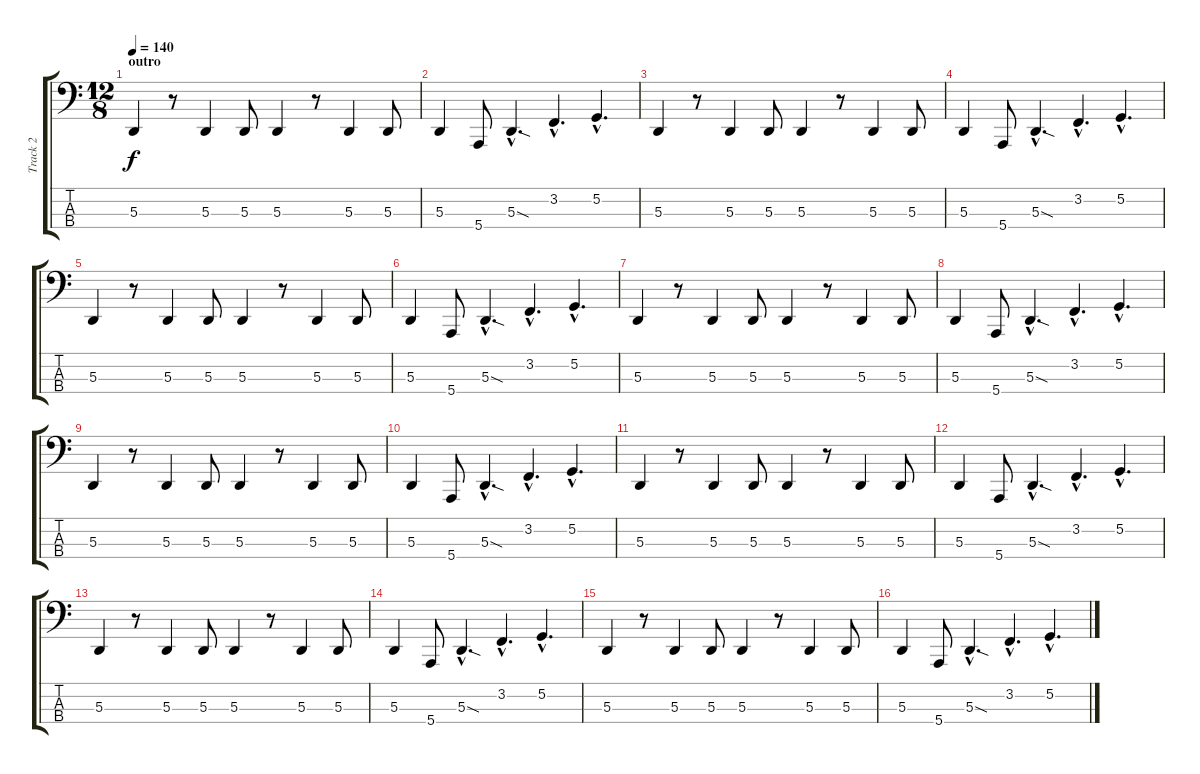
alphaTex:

\track ("Track 2" "Track 2") {instrument lead8bassandlead}
\staff {score tabs}
\tuning (G2 D2 A1 E1) {hide}
\ts (12 8)
\section ("" "outro")
\tempo 140
\clef f4
\ks c
5.3.4{dy f} r.8 5.3.4 5.3.8 5.3.4 r.8 5.3.4 5.3.8 |
5.3.4 5.4.8 5.3{sod hac}.4{d} 3.2{hac}.4{d} 5.2{hac}.4{d} |
5.3.4 r.8 5.3.4 5.3.8 5.3.4 r.8 5.3.4 5.3.8 |
5.3.4 5.4.8 5.3{sod hac}.4{d} 3.2{hac}.4{d} 5.2{hac}.4{d} |
5.3.4 r.8 5.3.4 5.3.8 5.3.4 r.8 5.3.4 5.3.8 |
5.3.4 5.4.8 5.3{sod hac}.4{d} 3.2{hac}.4{d} 5.2{hac}.4{d} |
5.3.4 r.8 5.3.4 5.3.8 5.3.4 r.8 5.3.4 5.3.8 |
5.3.4 5.4.8 5.3{sod hac}.4{d} 3.2{hac}.4{d} 5.2{hac}.4{d} |
5.3.4 r.8 5.3.4 5.3.8 5.3.4 r.8 5.3.4 5.3.8 |
5.3.4 5.4.8 5.3{sod hac}.4{d} 3.2{hac}.4{d} 5.2{hac}.4{d} |
5.3.4 r.8 5.3.4 5.3.8 5.3.4 r.8 5.3.4 5.3.8 |
5.3.4 5.4.8 5.3{sod hac}.4{d} 3.2{hac}.4{d} 5.2{hac}.4{d} |
5.3.4 r.8 5.3.4 5.3.8 5.3.4 r.8 5.3.4 5.3.8 |
5.3.4 5.4.8 5.3{sod hac}.4{d} 3.2{hac}.4{d} 5.2{hac}.4{d} |
5.3.4 r.8 5.3.4 5.3.8 5.3.4 r.8 5.3.4 5.3.8 |
5.3.4 5.4.8 5.3{sod hac}.4{d} 3.2{hac}.4{d} 5.2{hac}.4{d}
